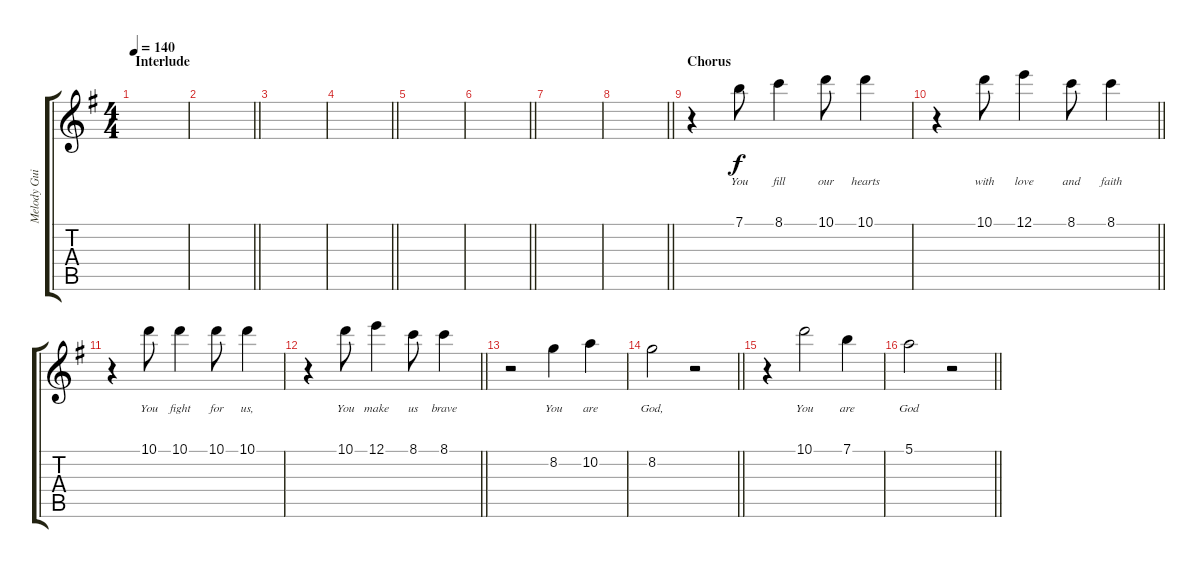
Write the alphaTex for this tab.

\track ("Melody Guitar" "Melody Gui") {instrument electricguitarclean}
\staff {score tabs}
\tuning (E4 B3 G3 D3 A2 E2) {hide}
\ts (4 4)
\section ("" "Interlude")
\tempo 140
\clef g2
\ks g
|
\barLineRight lightlight
|
|
\barLineRight lightlight
|
|
\barLineRight lightlight
|
|
\barLineRight lightlight
|
\section ("" "Chorus")
r.4 7.1.8{lyrics (0 "You") lyrics (1 "") lyrics (2 "") lyrics (3 "") lyrics (4 "")} 8.1.4{lyrics (0 "fill") lyrics (1 "") lyrics (2 "") lyrics (3 "") lyrics (4 "")} 10.1.8{lyrics (0 "our") lyrics (1 "") lyrics (2 "") lyrics (3 "") lyrics (4 "")} 10.1.4{lyrics (0 "hearts") lyrics (1 "") lyrics (2 "") lyrics (3 "") lyrics (4 "")} |
\barLineRight lightlight
r.4 10.1.8{lyrics (0 "with") lyrics (1 "") lyrics (2 "") lyrics (3 "") lyrics (4 "")} 12.1.4{lyrics (0 "love") lyrics (1 "") lyrics (2 "") lyrics (3 "") lyrics (4 "")} 8.1.8{lyrics (0 "and") lyrics (1 "") lyrics (2 "") lyrics (3 "") lyrics (4 "")} 8.1.4{lyrics (0 "faith") lyrics (1 "") lyrics (2 "") lyrics (3 "") lyrics (4 "")} |
r.4 10.1.8{lyrics (0 "You") lyrics (1 "") lyrics (2 "") lyrics (3 "") lyrics (4 "")} 10.1.4{lyrics (0 "fight") lyrics (1 "") lyrics (2 "") lyrics (3 "") lyrics (4 "")} 10.1.8{lyrics (0 "for") lyrics (1 "") lyrics (2 "") lyrics (3 "") lyrics (4 "")} 10.1.4{lyrics (0 "us,") lyrics (1 "") lyrics (2 "") lyrics (3 "") lyrics (4 "")} |
\barLineRight lightlight
r.4 10.1.8{lyrics (0 "You") lyrics (1 "") lyrics (2 "") lyrics (3 "") lyrics (4 "")} 12.1.4{lyrics (0 "make") lyrics (1 "") lyrics (2 "") lyrics (3 "") lyrics (4 "")} 8.1.8{lyrics (0 "us") lyrics (1 "") lyrics (2 "") lyrics (3 "") lyrics (4 "")} 8.1.4{lyrics (0 "brave") lyrics (1 "") lyrics (2 "") lyrics (3 "") lyrics (4 "")} |
r.2 8.2.4{lyrics (0 "You") lyrics (1 "") lyrics (2 "") lyrics (3 "") lyrics (4 "")} 10.2.4{lyrics (0 "are") lyrics (1 "") lyrics (2 "") lyrics (3 "") lyrics (4 "")} |
\barLineRight lightlight
8.2.2{lyrics (0 "God,") lyrics (1 "") lyrics (2 "") lyrics (3 "") lyrics (4 "")} r.2 |
r.4 10.1.2{lyrics (0 "You") lyrics (1 "") lyrics (2 "") lyrics (3 "") lyrics (4 "")} 7.1.4{lyrics (0 "are") lyrics (1 "") lyrics (2 "") lyrics (3 "") lyrics (4 "")} |
\barLineRight lightlight
5.1.2{lyrics (0 "God") lyrics (1 "") lyrics (2 "") lyrics (3 "") lyrics (4 "")} r.2
